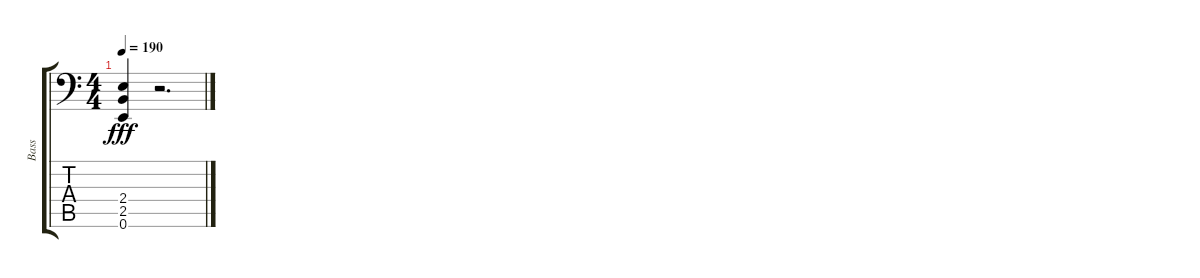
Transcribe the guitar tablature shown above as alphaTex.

\track ("Bass" "Bass") {instrument electricbassfinger}
\staff {score tabs}
\tuning (E3 B2 G2 D2 A1 E1) {hide}
\ts (4 4)
\tempo 190
\clef f4
\ks c
(2.4 2.5 0.6).4{dy fff} r.2{d}
